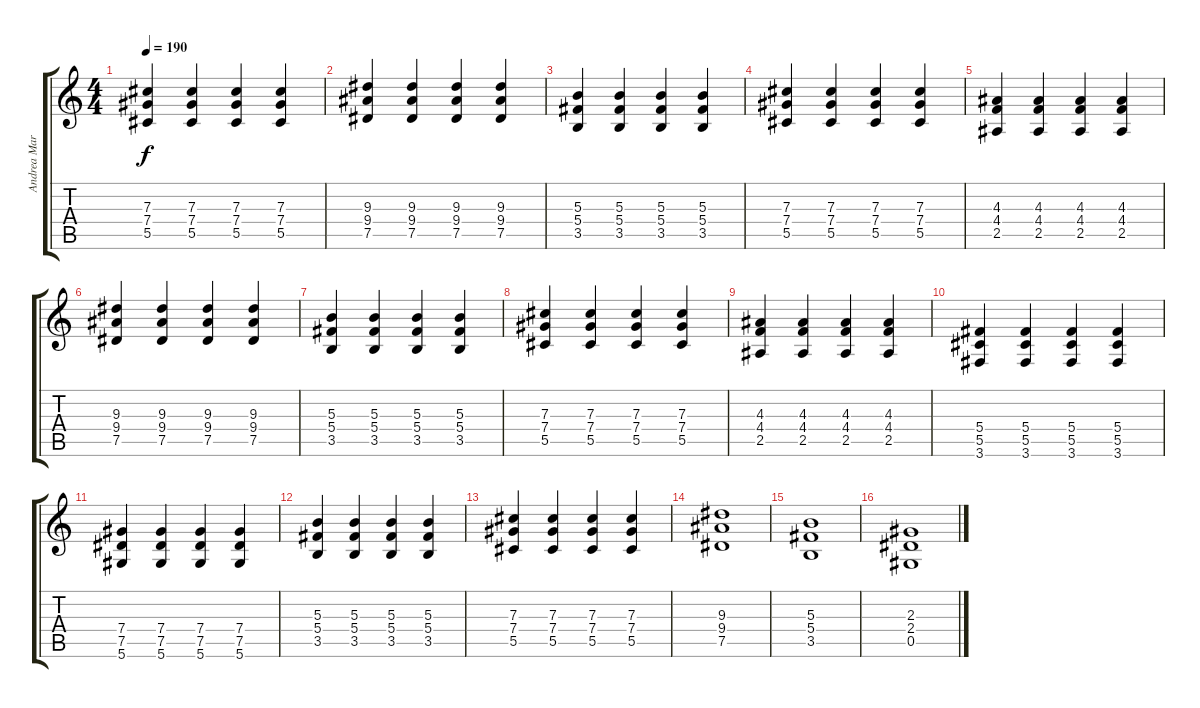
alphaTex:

\track ("Andrea Martongelli" "Andrea Mar") {instrument distortionguitar}
\staff {score tabs}
\tuning (Eb4 Bb3 Gb3 Db3 Ab2 Eb2) {hide}
\ts (4 4)
\tempo 190
\clef g2
\ks c
(7.3 7.4 5.5).4{dy f} (7.3 7.4 5.5).4 (7.3 7.4 5.5).4 (7.3 7.4 5.5).4 |
(9.3 9.4 7.5).4 (9.3 9.4 7.5).4 (9.3 9.4 7.5).4 (9.3 9.4 7.5).4 |
(5.3 5.4 3.5).4 (5.3 5.4 3.5).4 (5.3 5.4 3.5).4 (5.3 5.4 3.5).4 |
(7.3 7.4 5.5).4 (7.3 7.4 5.5).4 (7.3 7.4 5.5).4 (7.3 7.4 5.5).4 |
(4.3 4.4 2.5).4 (4.3 4.4 2.5).4 (4.3 4.4 2.5).4 (4.3 4.4 2.5).4 |
(9.3 9.4 7.5).4 (9.3 9.4 7.5).4 (9.3 9.4 7.5).4 (9.3 9.4 7.5).4 |
(5.3 5.4 3.5).4 (5.3 5.4 3.5).4 (5.3 5.4 3.5).4 (5.3 5.4 3.5).4 |
(7.3 7.4 5.5).4 (7.3 7.4 5.5).4 (7.3 7.4 5.5).4 (7.3 7.4 5.5).4 |
(4.3 4.4 2.5).4 (4.3 4.4 2.5).4 (4.3 4.4 2.5).4 (4.3 4.4 2.5).4 |
(5.4 5.5 3.6).4 (5.4 5.5 3.6).4 (5.4 5.5 3.6).4 (5.4 5.5 3.6).4 |
(7.4 7.5 5.6).4 (7.4 7.5 5.6).4 (7.4 7.5 5.6).4 (7.4 7.5 5.6).4 |
(5.3 5.4 3.5).4 (5.3 5.4 3.5).4 (5.3 5.4 3.5).4 (5.3 5.4 3.5).4 |
(7.3 7.4 5.5).4 (7.3 7.4 5.5).4 (7.3 7.4 5.5).4 (7.3 7.4 5.5).4 |
(9.3 9.4 7.5).1 |
(5.3 5.4 3.5).1 |
(2.3 2.4 0.5).1
